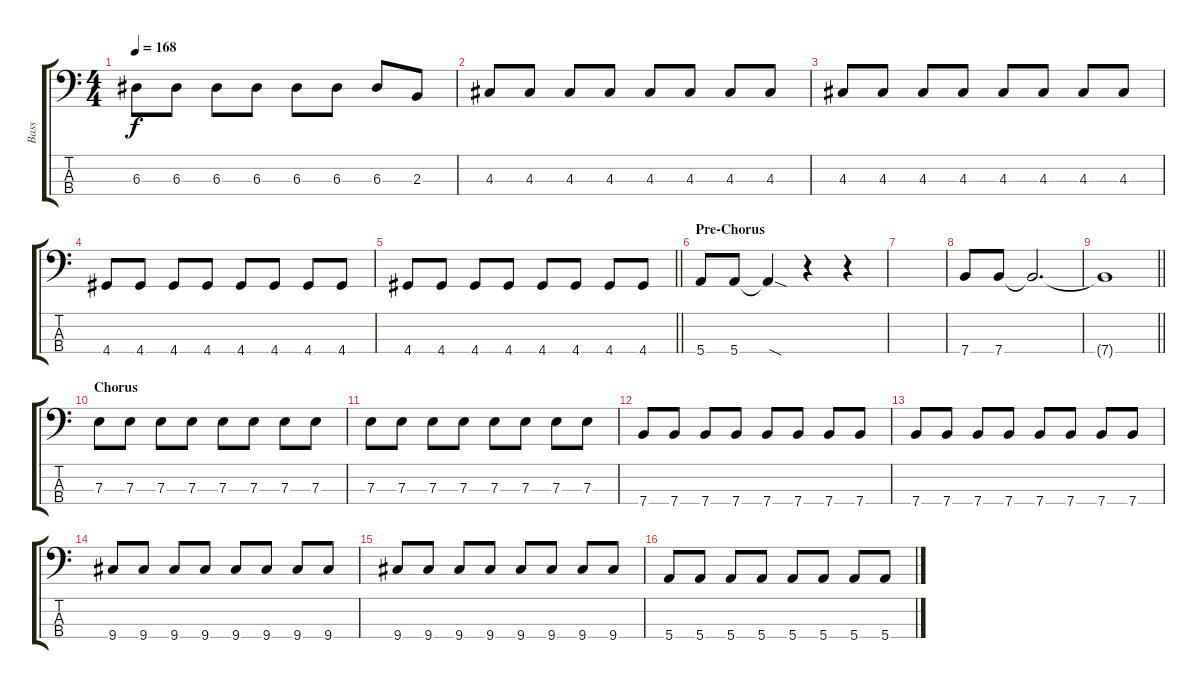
\track ("Bass" "Bass") {instrument electricbassfinger}
\staff {score tabs}
\tuning (G2 D2 A1 E1) {hide}
\ts (4 4)
\tempo 168
\clef f4
\ks c
6.3.8{dy f} 6.3.8 6.3.8 6.3.8 6.3.8 6.3.8 6.3.8 2.3.8 |
4.3.8 4.3.8 4.3.8 4.3.8 4.3.8 4.3.8 4.3.8 4.3.8 |
4.3.8 4.3.8 4.3.8 4.3.8 4.3.8 4.3.8 4.3.8 4.3.8 |
4.4.8 4.4.8 4.4.8 4.4.8 4.4.8 4.4.8 4.4.8 4.4.8 |
\barLineRight lightlight
4.4.8 4.4.8 4.4.8 4.4.8 4.4.8 4.4.8 4.4.8 4.4.8 |
\section ("" "Pre-Chorus")
5.4.8 5.4.8 5.4{sod t}.4 r.4 r.4 |
|
7.4.8 7.4.8 7.4{t}.2{d} |
\barLineRight lightlight
7.4{t}.1 |
\section ("" "Chorus")
7.3.8 7.3.8 7.3.8 7.3.8 7.3.8 7.3.8 7.3.8 7.3.8 |
7.3.8 7.3.8 7.3.8 7.3.8 7.3.8 7.3.8 7.3.8 7.3.8 |
7.4.8 7.4.8 7.4.8 7.4.8 7.4.8 7.4.8 7.4.8 7.4.8 |
7.4.8 7.4.8 7.4.8 7.4.8 7.4.8 7.4.8 7.4.8 7.4.8 |
9.4.8 9.4.8 9.4.8 9.4.8 9.4.8 9.4.8 9.4.8 9.4.8 |
9.4.8 9.4.8 9.4.8 9.4.8 9.4.8 9.4.8 9.4.8 9.4.8 |
5.4.8 5.4.8 5.4.8 5.4.8 5.4.8 5.4.8 5.4.8 5.4.8
